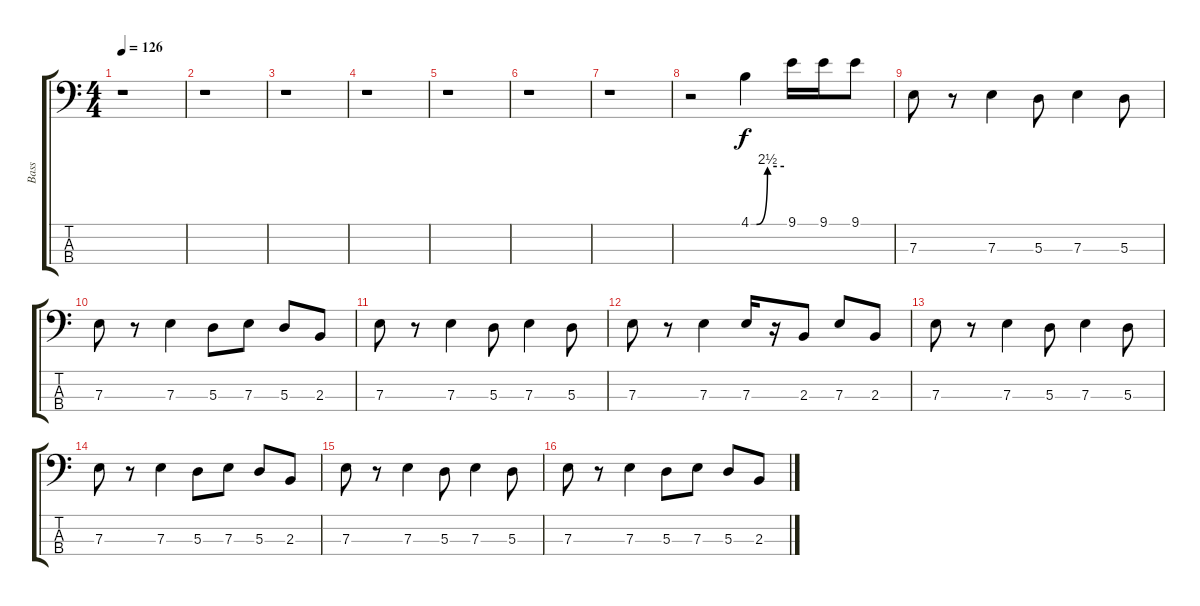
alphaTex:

\track ("Bass" "Bass") {instrument acousticbass}
\staff {score tabs}
\tuning (G2 D2 A1 E1) {hide}
\ts (4 4)
\tempo 126
\clef f4
\ks c
r.1{dy f instrument acousticbass} |
r.1 |
r.1 |
r.1 |
r.1 |
r.1 |
r.1 |
r.2 4.1{be (custom 0 0 10 0 30 10 60 10)}.4 9.1.16 9.1.16 9.1.8 |
7.3.8 r.8 7.3.4 5.3.8 7.3.4 5.3.8 |
7.3.8 r.8 7.3.4 5.3.8 7.3.8 5.3.8 2.3.8 |
7.3.8 r.8 7.3.4 5.3.8 7.3.4 5.3.8 |
7.3.8 r.8 7.3.4 7.3.16 r.16 2.3.8 7.3.8 2.3.8 |
7.3.8 r.8 7.3.4 5.3.8 7.3.4 5.3.8 |
7.3.8 r.8 7.3.4 5.3.8 7.3.8 5.3.8 2.3.8 |
7.3.8 r.8 7.3.4 5.3.8 7.3.4 5.3.8 |
7.3.8 r.8 7.3.4 5.3.8 7.3.8 5.3.8 2.3.8
